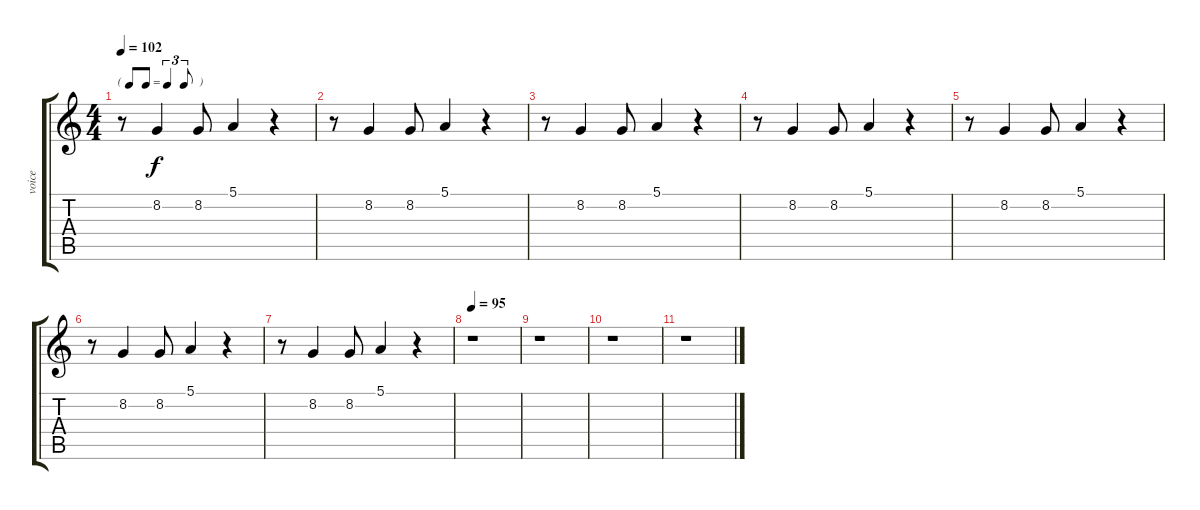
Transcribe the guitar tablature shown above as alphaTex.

\track ("voice" "voice") {instrument lead3calliope}
\staff {score tabs}
\tuning (E4 B3 G3 D3 A2 E2) {hide}
\ts (4 4)
\tf triplet8th
\tempo 102
\clef g2
\ks c
r.8{dy f} 8.2.4 8.2.8 5.1.4 r.4 |
r.8 8.2.4 8.2.8 5.1.4 r.4 |
r.8 8.2.4 8.2.8 5.1.4 r.4 |
r.8 8.2.4 8.2.8 5.1.4 r.4 |
r.8 8.2.4 8.2.8 5.1.4 r.4 |
r.8 8.2.4 8.2.8 5.1.4 r.4 |
r.8 8.2.4 8.2.8 5.1.4 r.4 |
\tempo 95
r.1 |
r.1 |
r.1 |
r.1
